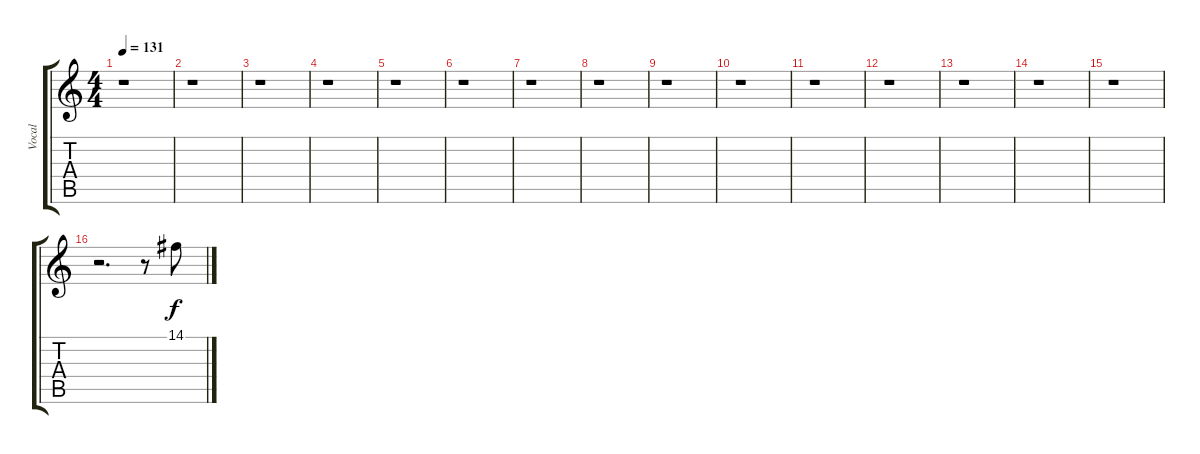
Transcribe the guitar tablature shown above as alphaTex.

\track ("Vocal" "Vocal") {instrument violin}
\staff {score tabs}
\tuning (E4 B3 G3 D3 A2 E2) {hide}
\ts (4 4)
\tempo 131
\clef g2
\ks c
r.1{dy f instrument violin} |
r.1 |
r.1 |
r.1 |
r.1 |
r.1 |
r.1 |
r.1 |
r.1 |
r.1 |
r.1 |
r.1 |
r.1 |
r.1 |
r.1 |
r.2{d} r.8 14.1.8
